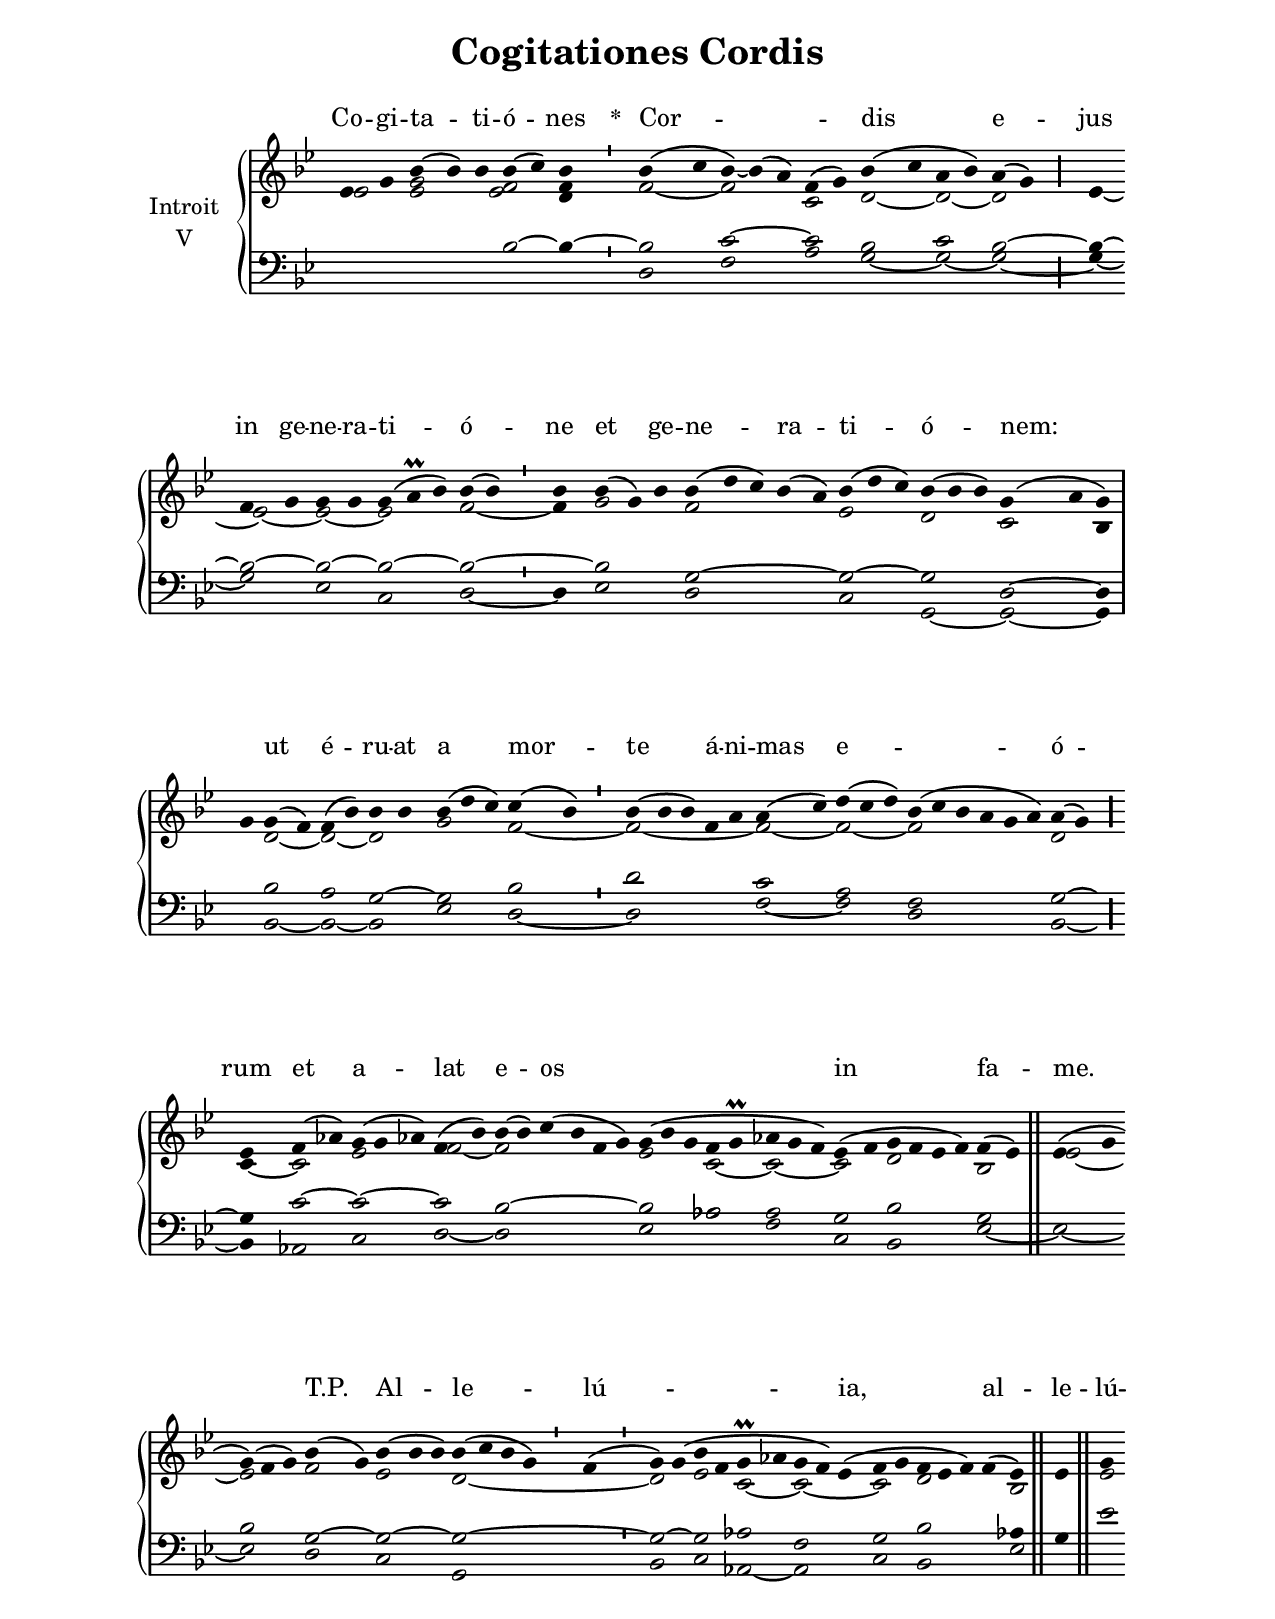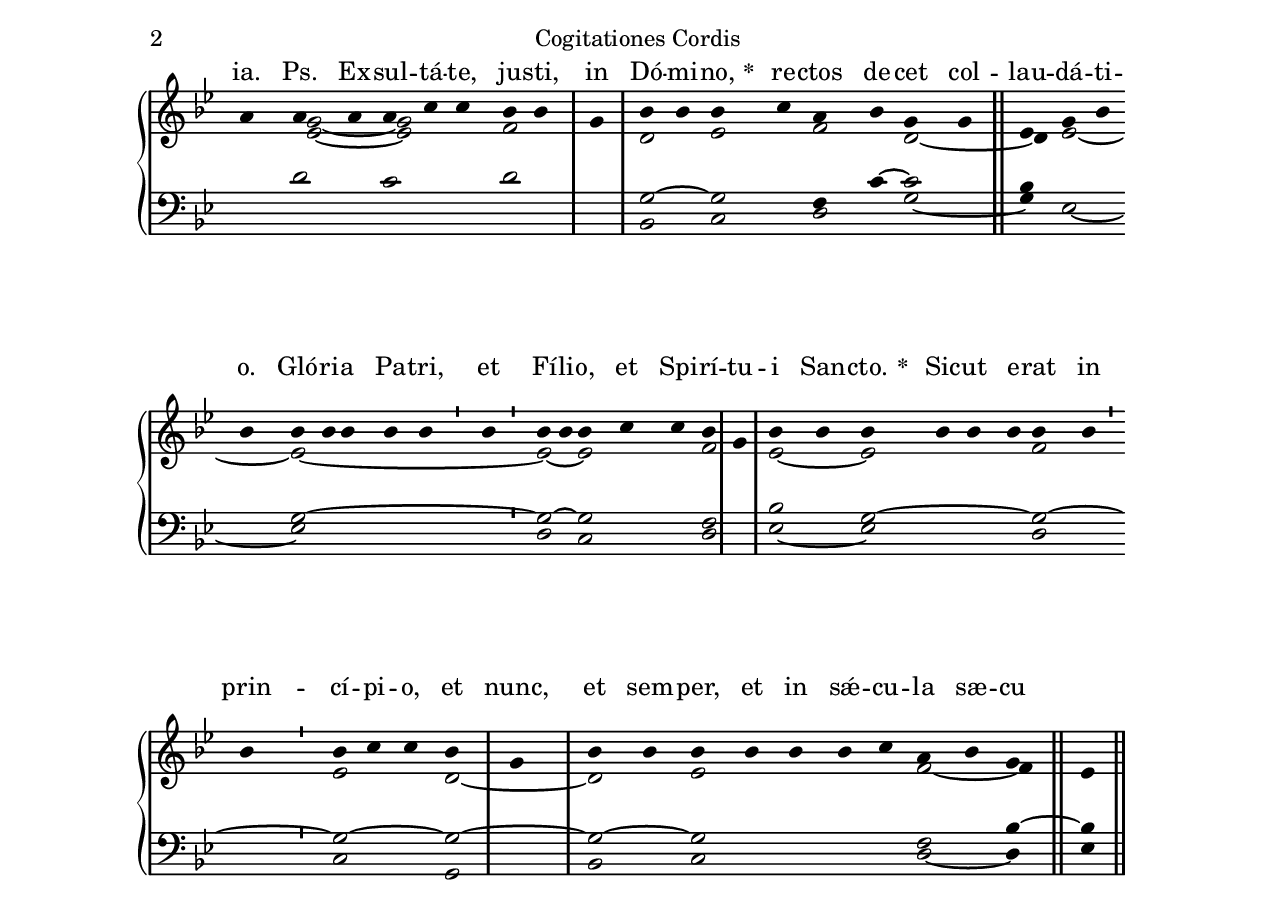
\version "2.18"
\include "gregorian.ly"
\include "noh2.ily"


%Page reference: page ii.133
%(volume.page)

global = {
 \key g \minor
 \cadenzaOn 
}

\header {
  title = \markup \center-column {"Cogitationes Cordis" \vspace #1 }
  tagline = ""
  composer = ""
}

\paper {
 #(include-special-characters)
  oddHeaderMarkup = \markup \fill-line {
    \line {}
    \center-column {
      \on-the-fly #first-page     " "
      \on-the-fly #not-first-page "Cogitationes Cordis"
    }
    \line { \on-the-fly #print-page-number-check-first \fromproperty #'page:page-number-string }
  }
  evenHeaderMarkup = \markup \fill-line {
    \line { \on-the-fly #print-page-number-check-first \fromproperty #'page:page-number-string }
    \center-column { "Cogitationes Cordis" }
    \line {}
  }
}

chantText = \lyricmode {
Co -- gi -- ta -- ti -- ó -- nes 
\set stanza = " * " Cor -- _ dis e -- jus 
in ge -- ne -- ra -- ti -- ó -- ne et ge -- ne -- ra -- ti -- ó -- nem: _ 
ut é -- ru -- at a mor -- te á -- ni -- mas e -- _ ó -- rum 
et a -- lat e -- os _ in fa -- me. T.P. 
Al -- le -- lú -- _ ia, al -- le -- lú -- ia. Ps. 
Ex -- sul -- tá -- te, ju -- sti, in Dó -- mi -- no, 
\set stanza = " * " 
re -- ctos de -- cet col -- lau -- dá -- ti -- o. 
Gló -- ri -- a Pa -- tri, et Fí -- li -- o, et Spi -- rí -- tu -- i San -- cto. 
\set stanza = " * " 
Sic -- ut e -- rat in prin -- cí -- pi -- o, et nunc, et sem -- per, 
et in sǽ -- cu -- la sæ -- cu -- ló -- rum. A -- men. }

chantMusic = {
\tieDown   ees'4 g'4 bes'4 ( bes'4) bes'4 bes'4 ( c''4) bes'4 \divisioMinima
 bes'4 ( c''4 bes'4) ~ bes'4 ( a'4) f'4 ( g'4) bes'4 ( c''4 a'4 bes'4) a'4 ( g'4) \divisioMaior
 ees'4 \forceBreak
 f'4 g'4 g'4 g'4 g'4 ( a'\prall bes'4) bes'4 ( bes'4) \divisioMinima
 bes'4 bes'4 ( g'4) bes'4 bes'4 ( d''4 c''4) bes'4 ( a'4) bes'4 ( d''4 c''4) bes'4 ( bes'4 bes'4) g'4 ( a'4 g'4) \divisioMaxima \forceBreak

 g'4 g'4 ( f'4) f'4 ( bes'4) bes'4 bes'4 bes'4 ( d''4 c''4) c''4 ( bes'4) \divisioMinima
 bes'4 ( bes'4 bes'4) f'4 a'4 a'4 ( c''4) d''4 ( c''4 d''4) bes'4 ( c''4 bes'4 a'4 g'4 a'4) a'4 ( g'4) \divisioMaior \forceBreak

 ees'4  f'4 ( aes'4) g'4 ( g'4 aes'4) f'4 ( bes'4) bes'4 ( bes'4) c''4 ( bes'4 f'4 g'4)  g'4 ( bes'4 g'4 f'4 g'\prall aes'4 g'4 f'4) ees'4 ( f'4 g'4 f'4 ees'4 f'4) f'4 ( ees'4) \finalis
 ees'4 ( g'4 \forceBreak
) g'4 ( f'4 g'4) bes'4 ( g'4) bes'4 ( bes'4 bes'4) bes'4 ( c''4 bes'4 g'4) \divisioMinima
 f'4 ( g'4) g'4 ( bes'4 f'4 g'\prall aes'4 g'4 f'4) ees'4 ( f'4 g'4 f'4 ees'4 f'4) f'4 ( ees'4) \finalis
 ees'4 g'4 \forceBreak
 a'4 a'4 a'4 a'4 c''4 c''4 bes'4 bes'4 \divisioMaxima
 g'4 bes'4 bes'4 bes'4 c''4 a'4 bes'4 g'4 g'4 \finalis
  ees'4 g'4 bes'4 \forceBreak
 bes'4 bes'4 bes'4 bes'4 bes'4 bes'4 \divisioMinima
 bes'4 bes'4 bes'4 bes'4 c''4 c''4 bes'4 \divisioMaxima
 g'4 bes'4 bes'4 bes'4 bes'4 bes'4 bes'4 bes'4 bes'4 \divisioMinima \forceBreak

 bes'4 bes'4 c''4 c''4 bes'4 \divisioMaxima
 g'4 bes'4 bes'4 bes'4 bes'4 bes'4 bes'4 c''4 a'4 bes'4 g'4 \finalis

}

altoMusic = {
ees'2 <g' ees'>2*3/2 <f' ees'>2 <f' d'>4 \divisioMinima
f'2 ~ f'2*3/2 c'2 d'2 ~ d'2 ~ d'2 \divisioMaior
ees'4 ~ ees'2 ~ ees'2 ~ ees'2*3/2 f'2 ~ \divisioMinima
f'4 g'2*3/2 f'2*5/2 ees'2*3/2 d'2*3/2 c'2 bes4 \divisioMaxima
r4 d'2 ~ d'2 ~ d'2 g'2*3/2 f'2 ~ \divisioMinima
f'2*5/2 ~ f'2 ~ f'2*3/2 ~ f'2*6/2 d'2 \divisioMaior
c'4 ~ c'2 ees'2*3/2 f'2 ~ f'2*6/2 ees'2*3/2 c'2 ~ c'2*3/2 ~ c'2 d'2*4/2 bes2 \finalis
ees'2 ~ ees'2*3/2 f'2 ees'2*3/2 d'2*5/2 ~ \divisioMinima
d'2 ees'2 c'2 ~ c'2*3/2 ~ c'2 d'2*4/2 bes2 \finalis
ees'2 <g' ees'>2 ~ <g' ees'>2*3/2 f'2*3/2 \divisioMaxima
d'2 ees'2 f'2 d'2 ~ d'4 ees'2*3/2 ~ ees'2*6/2 ~ \divisioMinima
ees'2 ~ ees'2*3/2 f'2 \divisioMaxima
ees'2 ~ ees'2*4/2 f'2*3/2 \divisioMinima
ees'2*3/2 d'2 ~ \divisioMaxima
d'2 ees'2*5/2 f'2 ~ f'4 ees'4 \finalis
}

tenorMusic = {
r2*5/2 bes2 ~ bes4 ~ \divisioMinima
bes2 c'2*3/2 ~ c'2 bes2 c'2 bes2 ~ \divisioMaior
bes4 ~ bes2 ~ bes2 ~ bes2*3/2 ~ bes2*3/2 ~ bes2*3/2 g2*5/2 ~ g2*3/2 ~ g2*3/2 d2 ~ d4 \divisioMaxima
r4 bes2 a2 g2 ~ g2*3/2 bes2 \divisioMinima
d'2*5/2 c'2 a2*3/2 f2*6/2 g2 ~ \divisioMaior
g4 c'2 ~ c'2*3/2 ~ c'2 bes2*6/2 ~ bes2*3/2 aes2 a2*3/2 g2 bes2*4/2 g2 \finalis
r2 bes2*3/2 g2 ~ g2*3/2 ~ g2*5/2 ~ \divisioMinima
g2 ~ g2 aes2 f2*3/2 g2 bes2*4/2 aes4 g4 \finalis
ees'2 d'2 c'2*3/2 d'2*3/2 \divisioMaxima
g2 ~ g2 f4 c'4 ~ c'2 bes4 r2*3/2 g2*6/2 ~ \divisioMinima
g2 ~ g2*3/2 f2 \divisioMaxima
bes2 g2*4/2 ~ g2*3/2 ~ \divisioMinima
g2*3/2 ~ g2 ~ \divisioMaxima
g2 ~ g2*5/2 f2 bes4 ~ bes4 \finalis
}

bassMusic = {
r2*8/2 \divisioMinima
d2 f2*3/2 a2 g2 ~ g2 ~ g2 ~ \divisioMaior
g4 ~ g2 ees2 c2*3/2 d2 ~ \divisioMinima
d4 ees2*3/2 d2*5/2 c2*3/2 g,2*3/2 ~ g,2 ~ g,4 \divisioMaxima
r4 bes,2 ~ bes,2 ~ bes,2 ees2*3/2 d2 ~ \divisioMinima
d2*5/2 f2 ~ f2*3/2 d2*6/2 bes,2 ~ \divisioMaior
bes,4 aes,2 c2*3/2 d2 ~ d2*6/2 ees2*3/2 aes2 f2*3/2 c2 bes,2*4/2 ees2 ~ \finalis
ees2 ~ ees2*3/2 d2 c2*3/2 g,2*5/2 \divisioMinima
bes,2 c2 aes,2 ~ aes,2*3/2 c2 bes,2*4/2 ees2 \finalis
r2*10/2 \divisioMaxima
bes,2 c2 d2 g2 ~ g4 ees2*3/2 ~ ees2*6/2 \divisioMinima
d2 c2*3/2 d2 \divisioMaxima
ees2 ~ ees2*4/2 d2*3/2 \divisioMinima
c2*3/2 g,2 \divisioMaxima
bes,2 c2*5/2 d2 ~ d4 ees4 \finalis
}

voiceLines = {
\voiceLineStyle


}

\score{
  <<
    \new GrandStaff <<
      \set GrandStaff.autoBeaming = ##f
      \set GrandStaff.instrumentName = \markup \center-column {
        "Introit"
        "V"
      }
      \new Staff = up <<
        \new Voice = "chant" {
          \voiceOne \global \chantMusic
        }
        \new Voice {
          \voiceTwo \global \altoMusic
        }
      >>

      \new Staff = down <<
        \clef bass
        \new Voice {
          \voiceOne \global \tenorMusic
        }
        \new Voice {
          \voiceTwo \global \bassMusic
        }
	\new Voice {
        \voiceThree \global \voiceLines
        }
      >>
    >>
    \new Lyrics \lyricsto chant {
      \chantText
    }
  >>
  \layout{
  }
  \midi{
    \tempo 4 = 125
  }
}
